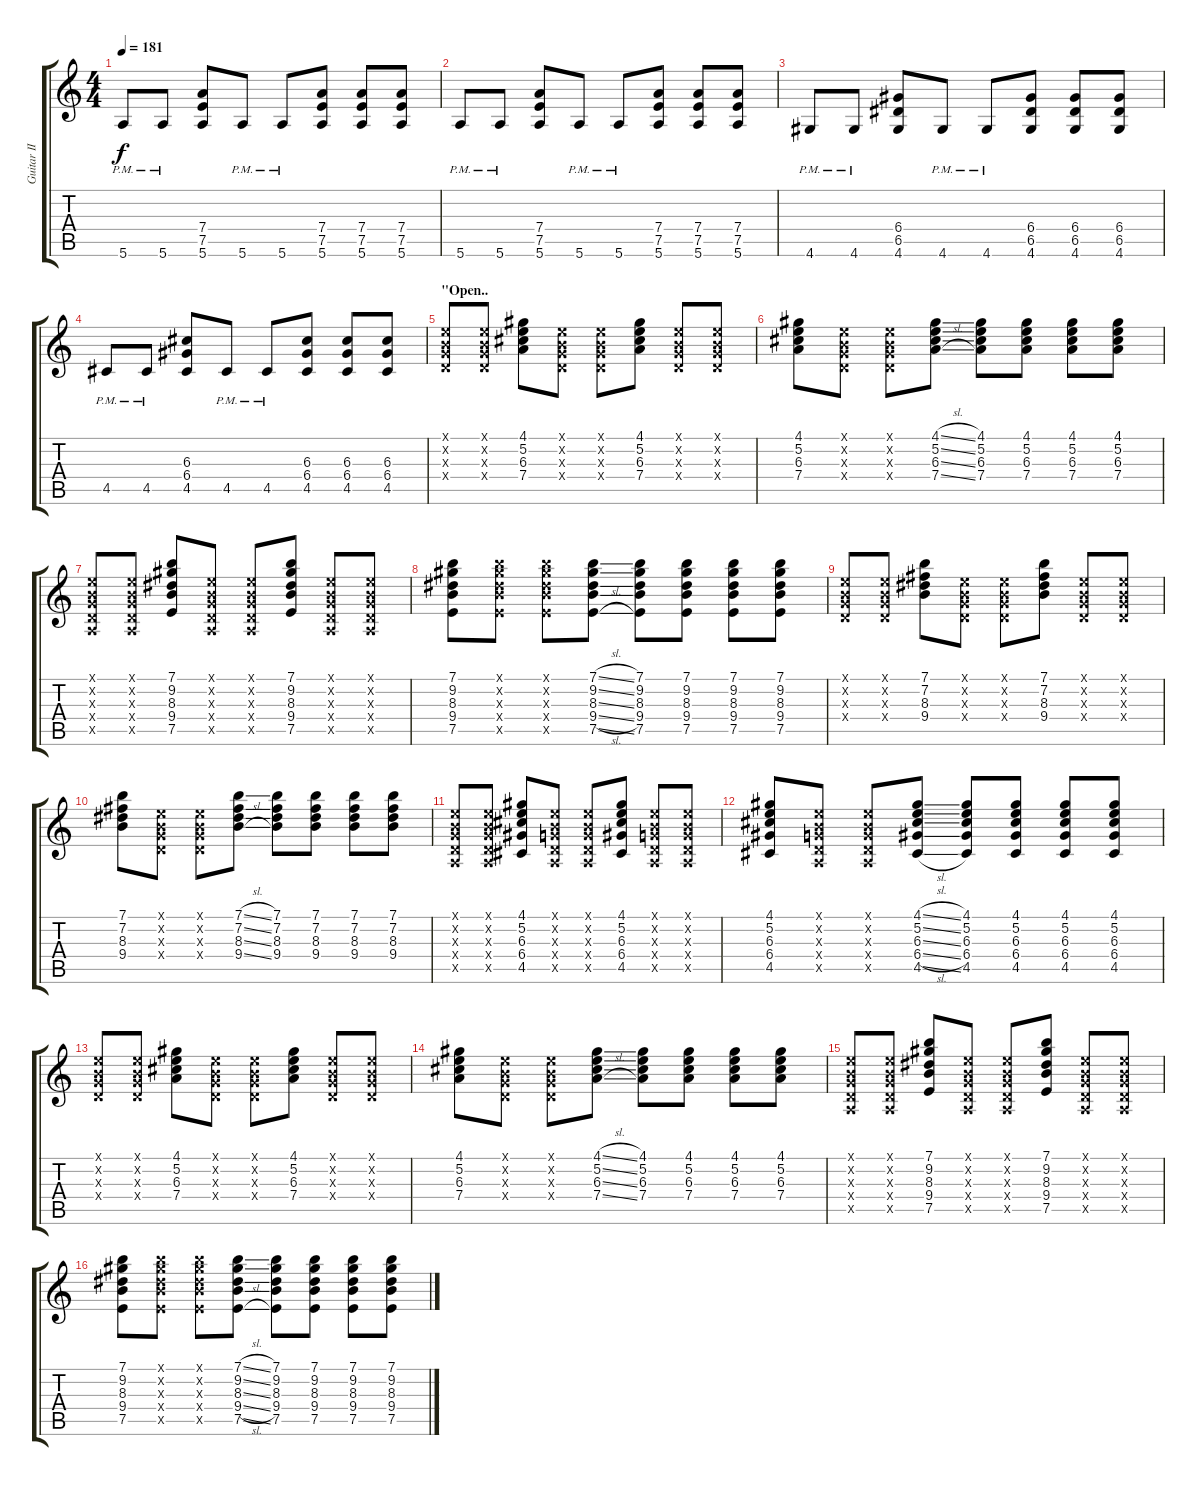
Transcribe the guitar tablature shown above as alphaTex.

\track ("Guitar II" "Guitar II") {instrument distortionguitar}
\staff {score tabs}
\tuning (E4 B3 G3 D3 A2 E2) {hide}
\ts (4 4)
\tempo 181
\clef g2
\ks c
5.6{pm}.8{dy f} 5.6{pm}.8 (7.4 7.5 5.6).8 5.6{pm}.8 5.6{pm}.8 (7.4 7.5 5.6).8 (7.4 7.5 5.6).8 (7.4 7.5 5.6).8 |
5.6{pm}.8 5.6{pm}.8 (7.4 7.5 5.6).8 5.6{pm}.8 5.6{pm}.8 (7.4 7.5 5.6).8 (7.4 7.5 5.6).8 (7.4 7.5 5.6).8 |
4.6{pm}.8 4.6{pm}.8 (6.4 6.5 4.6).8 4.6{pm}.8 4.6{pm}.8 (6.4 6.5 4.6).8 (6.4 6.5 4.6).8 (6.4 6.5 4.6).8 |
4.5{pm}.8 4.5{pm}.8 (6.3 6.4 4.5).8 4.5{pm}.8 4.5{pm}.8 (6.3 6.4 4.5).8 (6.3 6.4 4.5).8 (6.3 6.4 4.5).8 |
\section ("" "\"Open..")
(0.1{x} 0.2{x} 0.3{x} 0.4{x}).8 (0.1{x} 0.2{x} 0.3{x} 0.4{x}).8 (4.1 5.2 6.3 7.4).8 (0.1{x} 0.2{x} 0.3{x} 0.4{x}).8 (0.1{x} 0.2{x} 0.3{x} 0.4{x}).8 (4.1 5.2 6.3 7.4).8 (0.1{x} 0.2{x} 0.3{x} 0.4{x}).8 (0.1{x} 0.2{x} 0.3{x} 0.4{x}).8 |
(4.1 5.2 6.3 7.4).8 (0.1{x} 0.2{x} 0.3{x} 0.4{x}).8 (0.1{x} 0.2{x} 0.3{x} 0.4{x}).8 (4.1{sl} 5.2{sl} 6.3{sl} 7.4{sl}).8 (4.1 5.2 6.3 7.4).8 (4.1 5.2 6.3 7.4).8 (4.1 5.2 6.3 7.4).8 (4.1 5.2 6.3 7.4).8 |
(0.1{x} 0.2{x} 0.3{x} 0.4{x} 0.5{x}).8 (0.1{x} 0.2{x} 0.3{x} 0.4{x} 0.5{x}).8 (7.1 9.2 8.3 9.4 7.5).8 (0.1{x} 0.2{x} 0.3{x} 0.4{x} 0.5{x}).8 (0.1{x} 0.2{x} 0.3{x} 0.4{x} 0.5{x}).8 (7.1 9.2 8.3 9.4 7.5).8 (0.1{x} 0.2{x} 0.3{x} 0.4{x} 0.5{x}).8 (0.1{x} 0.2{x} 0.3{x} 0.4{x} 0.5{x}).8 |
(7.1 9.2 8.3 9.4 7.5).8 (7.1{x} 9.2{x} 8.3{x} 9.4{x} 7.5{x}).8 (7.1{x} 9.2{x} 8.3{x} 9.4{x} 7.5{x}).8 (7.1{sl} 9.2{sl} 8.3{sl} 9.4{sl} 7.5{sl}).8 (7.1 9.2 8.3 9.4 7.5).8 (7.1 9.2 8.3 9.4 7.5).8 (7.1 9.2 8.3 9.4 7.5).8 (7.1 9.2 8.3 9.4 7.5).8 |
(0.1{x} 0.2{x} 0.3{x} 0.4{x}).8 (0.1{x} 0.2{x} 0.3{x} 0.4{x}).8 (7.1 7.2 8.3 9.4).8 (0.1{x} 0.2{x} 0.3{x} 0.4{x}).8 (0.1{x} 0.2{x} 0.3{x} 0.4{x}).8 (7.1 7.2 8.3 9.4).8 (0.1{x} 0.2{x} 0.3{x} 0.4{x}).8 (0.1{x} 0.2{x} 0.3{x} 0.4{x}).8 |
(7.1 7.2 8.3 9.4).8 (0.1{x} 0.2{x} 0.3{x} 0.4{x}).8 (0.1{x} 0.2{x} 0.3{x} 0.4{x}).8 (7.1{sl} 7.2{sl} 8.3{sl} 9.4{sl}).8 (7.1 7.2 8.3 9.4).8 (7.1 7.2 8.3 9.4).8 (7.1 7.2 8.3 9.4).8 (7.1 7.2 8.3 9.4).8 |
(0.1{x} 0.2{x} 0.3{x} 0.4{x} 0.5{x}).8 (0.1{x} 0.2{x} 0.3{x} 0.4{x} 0.5{x}).8 (4.1 5.2 6.3 6.4 4.5).8 (0.1{x} 0.2{x} 0.3{x} 0.4{x} 0.5{x}).8 (0.1{x} 0.2{x} 0.3{x} 0.4{x} 0.5{x}).8 (4.1 5.2 6.3 6.4 4.5).8 (0.1{x} 0.2{x} 0.3{x} 0.4{x} 0.5{x}).8 (0.1{x} 0.2{x} 0.3{x} 0.4{x} 0.5{x}).8 |
(4.1 5.2 6.3 6.4 4.5).8 (0.1{x} 0.2{x} 0.3{x} 0.4{x} 0.5{x}).8 (0.1{x} 0.2{x} 0.3{x} 0.4{x} 0.5{x}).8 (4.1{sl} 5.2{sl} 6.3{sl} 6.4{sl} 4.5{sl}).8 (4.1 5.2 6.3 6.4 4.5).8 (4.1 5.2 6.3 6.4 4.5).8 (4.1 5.2 6.3 6.4 4.5).8 (4.1 5.2 6.3 6.4 4.5).8 |
(0.1{x} 0.2{x} 0.3{x} 0.4{x}).8 (0.1{x} 0.2{x} 0.3{x} 0.4{x}).8 (4.1 5.2 6.3 7.4).8 (0.1{x} 0.2{x} 0.3{x} 0.4{x}).8 (0.1{x} 0.2{x} 0.3{x} 0.4{x}).8 (4.1 5.2 6.3 7.4).8 (0.1{x} 0.2{x} 0.3{x} 0.4{x}).8 (0.1{x} 0.2{x} 0.3{x} 0.4{x}).8 |
(4.1 5.2 6.3 7.4).8 (0.1{x} 0.2{x} 0.3{x} 0.4{x}).8 (0.1{x} 0.2{x} 0.3{x} 0.4{x}).8 (4.1{sl} 5.2{sl} 6.3{sl} 7.4{sl}).8 (4.1 5.2 6.3 7.4).8 (4.1 5.2 6.3 7.4).8 (4.1 5.2 6.3 7.4).8 (4.1 5.2 6.3 7.4).8 |
(0.1{x} 0.2{x} 0.3{x} 0.4{x} 0.5{x}).8 (0.1{x} 0.2{x} 0.3{x} 0.4{x} 0.5{x}).8 (7.1 9.2 8.3 9.4 7.5).8 (0.1{x} 0.2{x} 0.3{x} 0.4{x} 0.5{x}).8 (0.1{x} 0.2{x} 0.3{x} 0.4{x} 0.5{x}).8 (7.1 9.2 8.3 9.4 7.5).8 (0.1{x} 0.2{x} 0.3{x} 0.4{x} 0.5{x}).8 (0.1{x} 0.2{x} 0.3{x} 0.4{x} 0.5{x}).8 |
(7.1 9.2 8.3 9.4 7.5).8 (7.1{x} 9.2{x} 8.3{x} 9.4{x} 7.5{x}).8 (7.1{x} 9.2{x} 8.3{x} 9.4{x} 7.5{x}).8 (7.1{sl} 9.2{sl} 8.3{sl} 9.4{sl} 7.5{sl}).8 (7.1 9.2 8.3 9.4 7.5).8 (7.1 9.2 8.3 9.4 7.5).8 (7.1 9.2 8.3 9.4 7.5).8 (7.1 9.2 8.3 9.4 7.5).8
